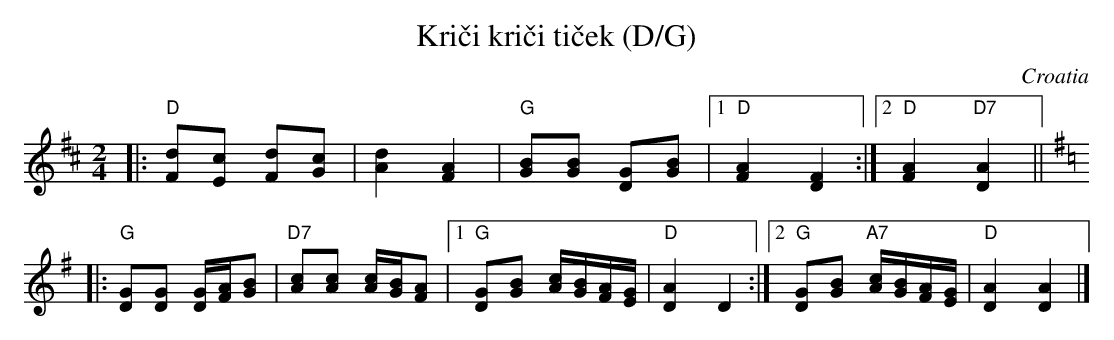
X:1
T: Kri\vci kri\vci ti\vcek (D/G)
O: Croatia
M: 2/4
L: 1/8
K: D
|: "D"[dF][cE] [dF][cG] \
| [d2A2] [A2F2] \
| "G"[BG][BG] [GD][BG] \
|1 "D"[A2F2] [F2D2] \
:|2 "D"[A2F2] "D7"[A2D2] || [K:G]
|: "G"[GD][GD] [G/D/][A/F/][BG] \
| "D7"[cA][cA] [c/A/][B/G/][AF] \
|1 "G"[GD][BG] [c/A/][B/G/][A/F/][G/E/] \
| "D"[A2D2] [D2] \
:|2 "G"[GD][BG] "A7"[c/A/][B/G/][A/F/][G/E] \
| "D"[A2D2] [A2D2] |]
